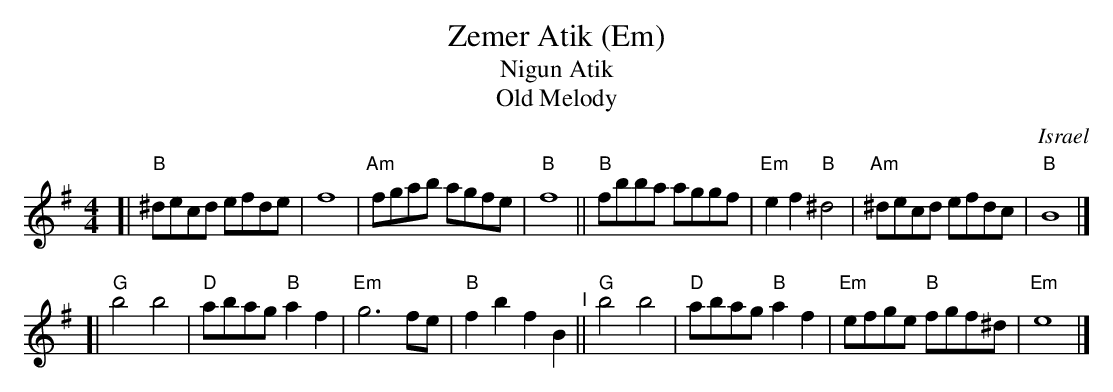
X:1
T: Zemer Atik (Em)
T: Nigun Atik
T: Old Melody
O: Israel
M: 4/4
L: 1/8
K: Em
[| "B"^decd efde | f8 | "Am"fgab agfe | "B"f8 \
|| "B"fbba aggf | "Em"e2f2 "B"^d4 | "Am"^decd efdc | "B"B8 |]
[| "G"b4 b4 | "D"abag "B"a2f2  | "Em"g6 fe | "B"f2b2 f2B2 "^I"\
|| "G"b4 b4 | "D"abag "B"a2f2  | "Em"efge "B"fgf^d | "Em"e8 |]
